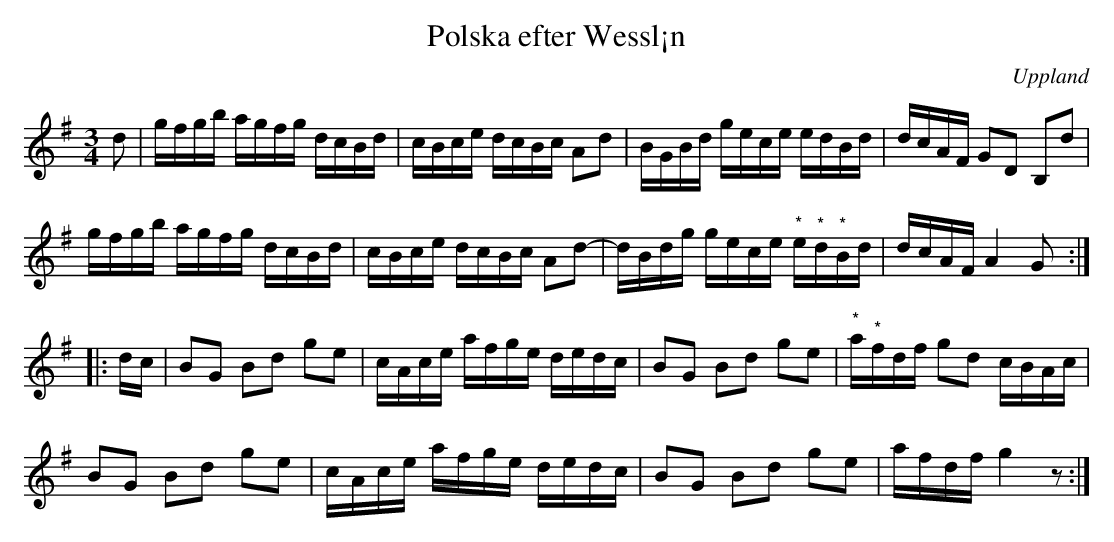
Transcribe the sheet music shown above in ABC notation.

X:1
T:Polska efter Wessl¡n
O:Uppland
M:3/4
L:1/16
K:G
d2 | gfgb agfg dcBd | cBce dcBc A2d2  | BGBd gece edBd | dcAF G2D2 B,2d2 |
     gfgb agfg dcBd | cBce dcBc A2d2- | dBdg gece "^*"e"^*"d"^*"Bd | dcAF A4 G2 ::
dc | B2G2 B2d2 g2e2 | cAce afge dedc | B2G2 B2d2 g2e2 | "^*"a"^*"fdf g2d2 cBAc |
     B2G2 B2d2 g2e2 | cAce afge dedc | B2G2 B2d2 g2e2 | afdf g4 z2 :|
